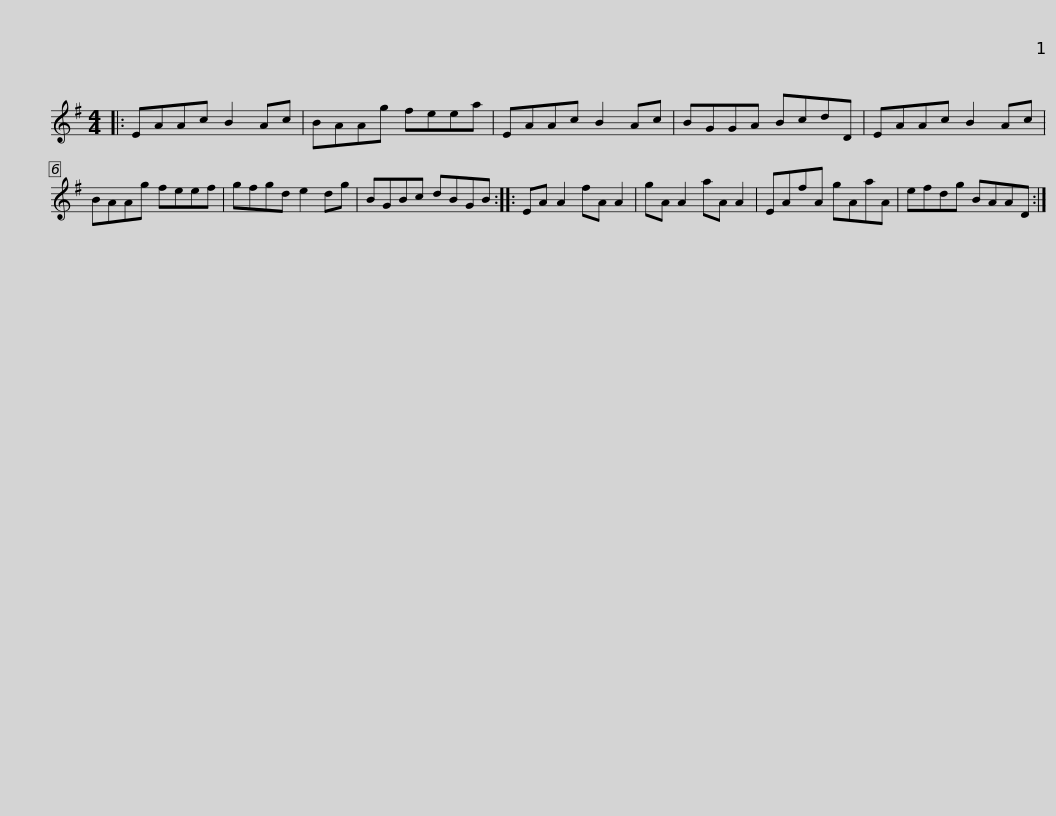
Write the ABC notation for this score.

X:1
L:1/8
M:4/4
I:linebreak $
K:G
V:1 treble
V:1
|: EAAc B2 Ac | BAAg feea | EAAc B2 Ac | BGGA BcdD | EAAc B2 Ac |$ %5
 BAAg feef | gfgd e2 dg | BGBc dBGB :: EA A2 fA A2 | gA A2 aA A2 | %10
 EAfA gAaA |$ efdg BAAD :| %12
